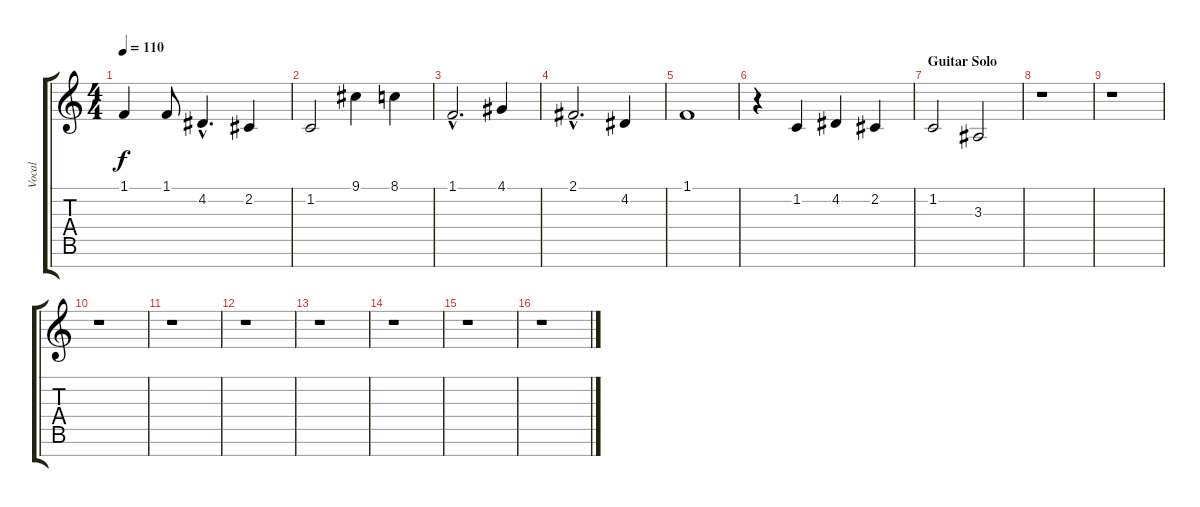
\track ("Vocal" "Vocal") {instrument altosax}
\staff {score tabs}
\tuning (E4 B3 G3 D3 A2 E2 B1) {hide}
\ts (4 4)
\tempo 110
\clef g2
\ks c
1.1.4{dy f} 1.1.8 4.2{hac}.4{d} 2.2.4 |
1.2.2 9.1.4 8.1.4 |
1.1{hac}.2{d} 4.1.4 |
2.1{hac}.2{d} 4.2.4 |
1.1.1 |
r.4 1.2.4 4.2.4 2.2.4 |
\section ("" "Guitar Solo")
1.2.2{volume 7} 3.3.2 |
r.1 |
r.1 |
r.1 |
r.1 |
r.1 |
r.1 |
r.1 |
r.1 |
r.1
